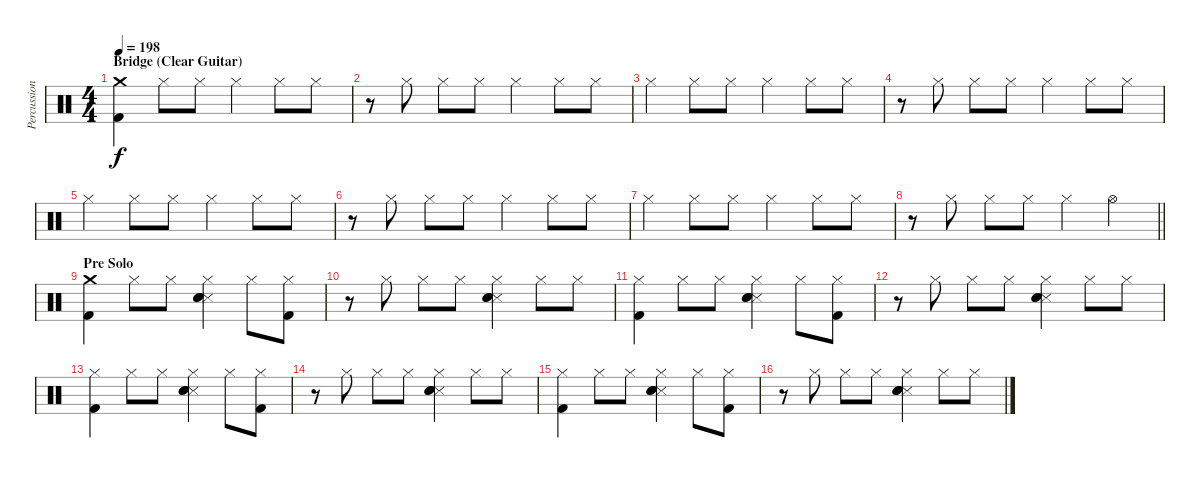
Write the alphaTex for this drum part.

\track ("Percussion" "Percussion") {instrument percussion}
\staff {score}
\articulation defaults
\ts (4 4)
\section ("" "Bridge (Clear Guitar)")
\tempo 198
\clef neutral
\ks c
("Crash medium (hit)" "Kick (hit) 2").4{dy f} "Hi-Hat (closed)".8 "Hi-Hat (closed)".8 "Hi-Hat (closed)".4 "Hi-Hat (closed)".8 "Hi-Hat (closed)".8 |
r.8 "Hi-Hat (closed)".8 "Hi-Hat (closed)".8 "Hi-Hat (closed)".8 "Hi-Hat (closed)".4 "Hi-Hat (closed)".8 "Hi-Hat (closed)".8 |
"Hi-Hat (closed)".4 "Hi-Hat (closed)".8 "Hi-Hat (closed)".8 "Hi-Hat (closed)".4 "Hi-Hat (closed)".8 "Hi-Hat (closed)".8 |
r.8 "Hi-Hat (closed)".8 "Hi-Hat (closed)".8 "Hi-Hat (closed)".8 "Hi-Hat (closed)".4 "Hi-Hat (closed)".8 "Hi-Hat (closed)".8 |
"Hi-Hat (closed)".4 "Hi-Hat (closed)".8 "Hi-Hat (closed)".8 "Hi-Hat (closed)".4 "Hi-Hat (closed)".8 "Hi-Hat (closed)".8 |
r.8 "Hi-Hat (closed)".8 "Hi-Hat (closed)".8 "Hi-Hat (closed)".8 "Hi-Hat (closed)".4 "Hi-Hat (closed)".8 "Hi-Hat (closed)".8 |
"Hi-Hat (closed)".4 "Hi-Hat (closed)".8 "Hi-Hat (closed)".8 "Hi-Hat (closed)".4 "Hi-Hat (closed)".8 "Hi-Hat (closed)".8 |
\barLineRight lightlight
r.8 "Hi-Hat (closed)".8 "Hi-Hat (closed)".8 "Hi-Hat (closed)".8 "Hi-Hat (closed)".4 "Hi-Hat (open)".4 |
\section ("" "Pre Solo")
("Crash medium (hit)" "Kick (hit) 2").4 "Hi-Hat (closed)".8 "Hi-Hat (closed)".8 ("Hi-Hat (closed)" "Snare (side stick) 3" "Hand Clap (hit)" "Hand Clap (hit)").4 "Hi-Hat (closed)".8 ("Hi-Hat (closed)" "Kick (hit) 2").8 |
r.8 "Hi-Hat (closed)".8 "Hi-Hat (closed)".8 "Hi-Hat (closed)".8 ("Hi-Hat (closed)" "Snare (side stick) 3" "Hand Clap (hit)" "Hand Clap (hit)").4 "Hi-Hat (closed)".8 "Hi-Hat (closed)".8 |
("Hi-Hat (closed)" "Kick (hit) 2").4 "Hi-Hat (closed)".8 "Hi-Hat (closed)".8 ("Hi-Hat (closed)" "Snare (side stick) 3" "Hand Clap (hit)" "Hand Clap (hit)").4 "Hi-Hat (closed)".8 ("Hi-Hat (closed)" "Kick (hit) 2").8 |
r.8 "Hi-Hat (closed)".8 "Hi-Hat (closed)".8 "Hi-Hat (closed)".8 ("Hi-Hat (closed)" "Snare (side stick) 3" "Hand Clap (hit)" "Hand Clap (hit)").4 "Hi-Hat (closed)".8 "Hi-Hat (closed)".8 |
("Hi-Hat (closed)" "Kick (hit) 2").4 "Hi-Hat (closed)".8 "Hi-Hat (closed)".8 ("Hi-Hat (closed)" "Snare (side stick) 3" "Hand Clap (hit)" "Hand Clap (hit)").4 "Hi-Hat (closed)".8 ("Hi-Hat (closed)" "Kick (hit) 2").8 |
r.8 "Hi-Hat (closed)".8 "Hi-Hat (closed)".8 "Hi-Hat (closed)".8 ("Hi-Hat (closed)" "Snare (side stick) 3" "Hand Clap (hit)" "Hand Clap (hit)").4 "Hi-Hat (closed)".8 "Hi-Hat (closed)".8 |
("Hi-Hat (closed)" "Kick (hit) 2").4 "Hi-Hat (closed)".8 "Hi-Hat (closed)".8 ("Hi-Hat (closed)" "Snare (side stick) 3" "Hand Clap (hit)" "Hand Clap (hit)").4 "Hi-Hat (closed)".8 ("Hi-Hat (closed)" "Kick (hit) 2").8 |
r.8 "Hi-Hat (closed)".8 "Hi-Hat (closed)".8 "Hi-Hat (closed)".8 ("Hi-Hat (closed)" "Snare (side stick) 3" "Hand Clap (hit)" "Hand Clap (hit)").4 "Hi-Hat (closed)".8 "Hi-Hat (closed)".8
